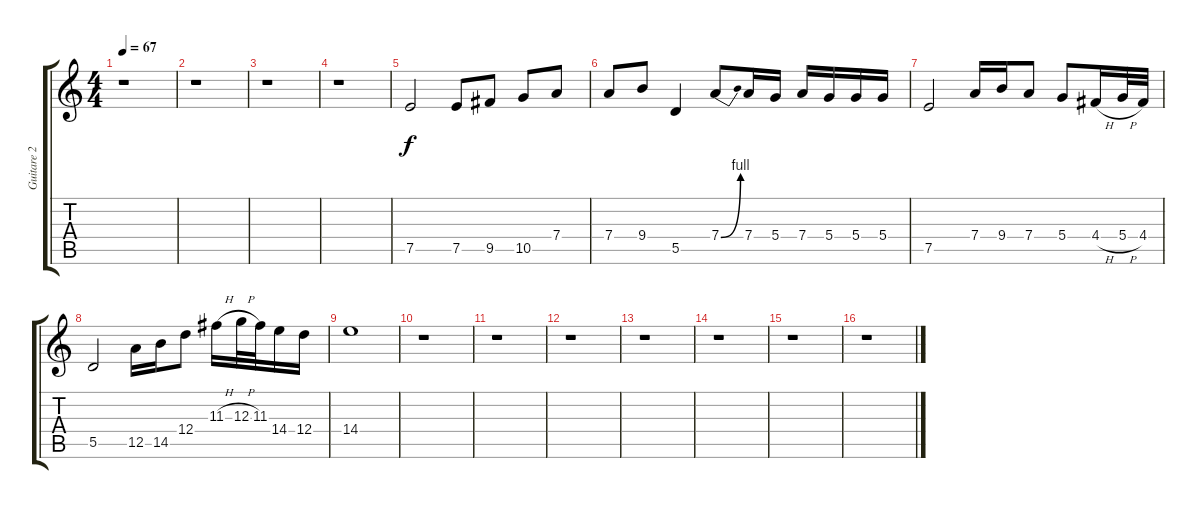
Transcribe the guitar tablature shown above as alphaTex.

\track ("Guitare 2" "Guitare 2") {instrument distortionguitar}
\staff {score tabs}
\tuning (E4 B3 G3 D3 A2 E2) {hide}
\ts (4 4)
\tempo 67
\clef g2
\ks c
r.1{dy f instrument distortionguitar} |
r.1 |
r.1 |
r.1 |
7.5.2 7.5.8 9.5.8 10.5.8 7.4.8 |
7.4.8 9.4.8 5.5.4 7.4{be (bend 0 0 60 4)}.8 7.4.16 5.4.16 7.4.16 5.4.16 5.4.16 5.4.16 |
7.5.2 7.4.16 9.4.16 7.4.8 5.4.8 4.4{h}.16 5.4{h}.32 4.4.32 |
5.5.2 12.5.16 14.5.16 12.4.8 11.3{h}.16 12.3{h}.32 11.3.32 14.4.16 12.4.16 |
14.4.1 |
r.1 |
r.1 |
r.1 |
r.1 |
r.1 |
r.1 |
r.1
